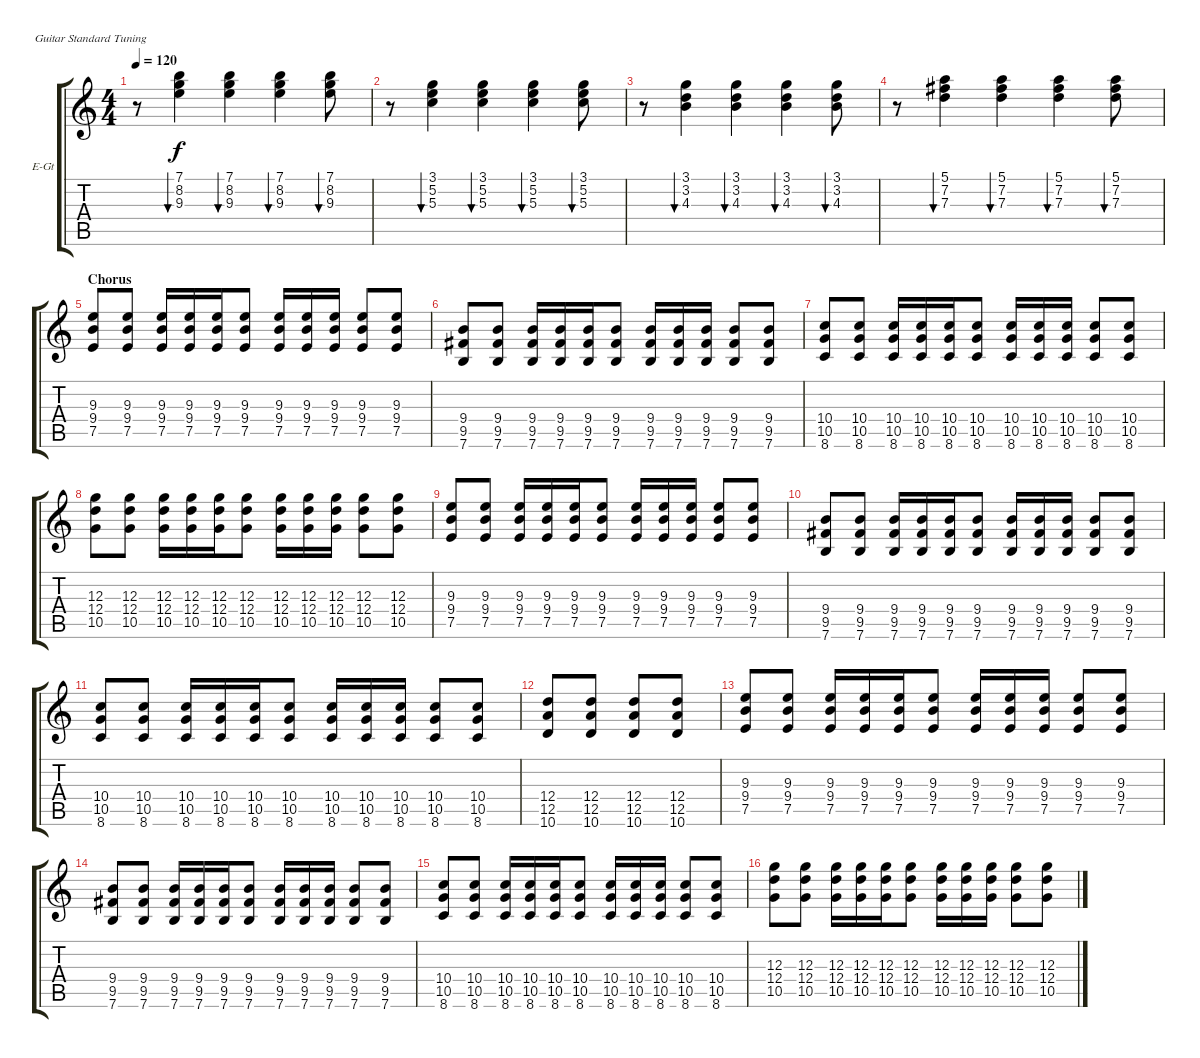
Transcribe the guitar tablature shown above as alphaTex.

\defaultSystemsLayout 4
\bracketExtendMode groupsimilarinstruments
\firstSystemTrackNameOrientation horizontal
\otherSystemsTrackNameOrientation horizontal
\track ("Rythm Gt" "E-Gt") {instrument electricguitarclean}
\staff {score tabs}
\tuning (E4 B3 G3 D3 A2 E2)
\ts (4 4)
\tempo 120
\clef g2
\ks c
r.8{dy f} (7.1 8.2 9.3).4{bu 30} (7.1 8.2 9.3).4{bu 30} (7.1 8.2 9.3).4{bu 30} (7.1 8.2 9.3).8{bu 30} |
r.8 (3.1 5.2 5.3).4{bu 30} (3.1 5.2 5.3).4{bu 30} (3.1 5.2 5.3).4{bu 30} (3.1 5.2 5.3).8{bu 30} |
r.8 (3.1 3.2 4.3).4{bu 30} (3.1 3.2 4.3).4{bu 30} (3.1 3.2 4.3).4{bu 30} (3.1 3.2 4.3).8{bu 30} |
r.8 (5.1 7.2 7.3).4{bu 30} (5.1 7.2 7.3).4{bu 30} (5.1 7.2 7.3).4{bu 30} (5.1 7.2 7.3).8{bu 30} |
\section ("" "Chorus")
(7.5 9.4 9.3).8 (7.5 9.4 9.3).8 (7.5 9.4 9.3).16 (7.5 9.4 9.3).16 (7.5 9.4 9.3).16 (7.5 9.4 9.3).8 (7.5 9.4 9.3).16 (7.5 9.4 9.3).16 (7.5 9.4 9.3).16 (7.5 9.4 9.3).8 (7.5 9.4 9.3).8 |
(7.6 9.5 9.4).8 (7.6 9.5 9.4).8 (7.6 9.5 9.4).16 (7.6 9.5 9.4).16 (7.6 9.5 9.4).16 (7.6 9.5 9.4).8 (7.6 9.5 9.4).16 (7.6 9.5 9.4).16 (7.6 9.5 9.4).16 (7.6 9.5 9.4).8 (7.6 9.5 9.4).8 |
(8.6 10.5 10.4).8 (8.6 10.5 10.4).8 (8.6 10.5 10.4).16 (8.6 10.5 10.4).16 (8.6 10.5 10.4).16 (8.6 10.5 10.4).8 (8.6 10.5 10.4).16 (8.6 10.5 10.4).16 (8.6 10.5 10.4).16 (8.6 10.5 10.4).8 (8.6 10.5 10.4).8 |
(10.5 12.4 12.3).8 (10.5 12.4 12.3).8 (10.5 12.4 12.3).16 (10.5 12.4 12.3).16 (10.5 12.4 12.3).16 (10.5 12.4 12.3).8 (10.5 12.4 12.3).16 (10.5 12.4 12.3).16 (10.5 12.4 12.3).16 (10.5 12.4 12.3).8 (10.5 12.4 12.3).8 |
(7.5 9.4 9.3).8 (7.5 9.4 9.3).8 (7.5 9.4 9.3).16 (7.5 9.4 9.3).16 (7.5 9.4 9.3).16 (7.5 9.4 9.3).8 (7.5 9.4 9.3).16 (7.5 9.4 9.3).16 (7.5 9.4 9.3).16 (7.5 9.4 9.3).8 (7.5 9.4 9.3).8 |
(7.6 9.5 9.4).8 (7.6 9.5 9.4).8 (7.6 9.5 9.4).16 (7.6 9.5 9.4).16 (7.6 9.5 9.4).16 (7.6 9.5 9.4).8 (7.6 9.5 9.4).16 (7.6 9.5 9.4).16 (7.6 9.5 9.4).16 (7.6 9.5 9.4).8 (7.6 9.5 9.4).8 |
(8.6 10.5 10.4).8 (8.6 10.5 10.4).8 (8.6 10.5 10.4).16 (8.6 10.5 10.4).16 (8.6 10.5 10.4).16 (8.6 10.5 10.4).8 (8.6 10.5 10.4).16 (8.6 10.5 10.4).16 (8.6 10.5 10.4).16 (8.6 10.5 10.4).8 (8.6 10.5 10.4).8 |
(12.4 10.6 12.5).8 (12.4 10.6 12.5).8 (12.4 10.6 12.5).8 (12.4 10.6 12.5).8 |
(7.5 9.4 9.3).8 (7.5 9.4 9.3).8 (7.5 9.4 9.3).16 (7.5 9.4 9.3).16 (7.5 9.4 9.3).16 (7.5 9.4 9.3).8 (7.5 9.4 9.3).16 (7.5 9.4 9.3).16 (7.5 9.4 9.3).16 (7.5 9.4 9.3).8 (7.5 9.4 9.3).8 |
(7.6 9.5 9.4).8 (7.6 9.5 9.4).8 (7.6 9.5 9.4).16 (7.6 9.5 9.4).16 (7.6 9.5 9.4).16 (7.6 9.5 9.4).8 (7.6 9.5 9.4).16 (7.6 9.5 9.4).16 (7.6 9.5 9.4).16 (7.6 9.5 9.4).8 (7.6 9.5 9.4).8 |
(8.6 10.5 10.4).8 (8.6 10.5 10.4).8 (8.6 10.5 10.4).16 (8.6 10.5 10.4).16 (8.6 10.5 10.4).16 (8.6 10.5 10.4).8 (8.6 10.5 10.4).16 (8.6 10.5 10.4).16 (8.6 10.5 10.4).16 (8.6 10.5 10.4).8 (8.6 10.5 10.4).8 |
(10.5 12.4 12.3).8 (10.5 12.4 12.3).8 (10.5 12.4 12.3).16 (10.5 12.4 12.3).16 (10.5 12.4 12.3).16 (10.5 12.4 12.3).8 (10.5 12.4 12.3).16 (10.5 12.4 12.3).16 (10.5 12.4 12.3).16 (10.5 12.4 12.3).8 (10.5 12.4 12.3).8
